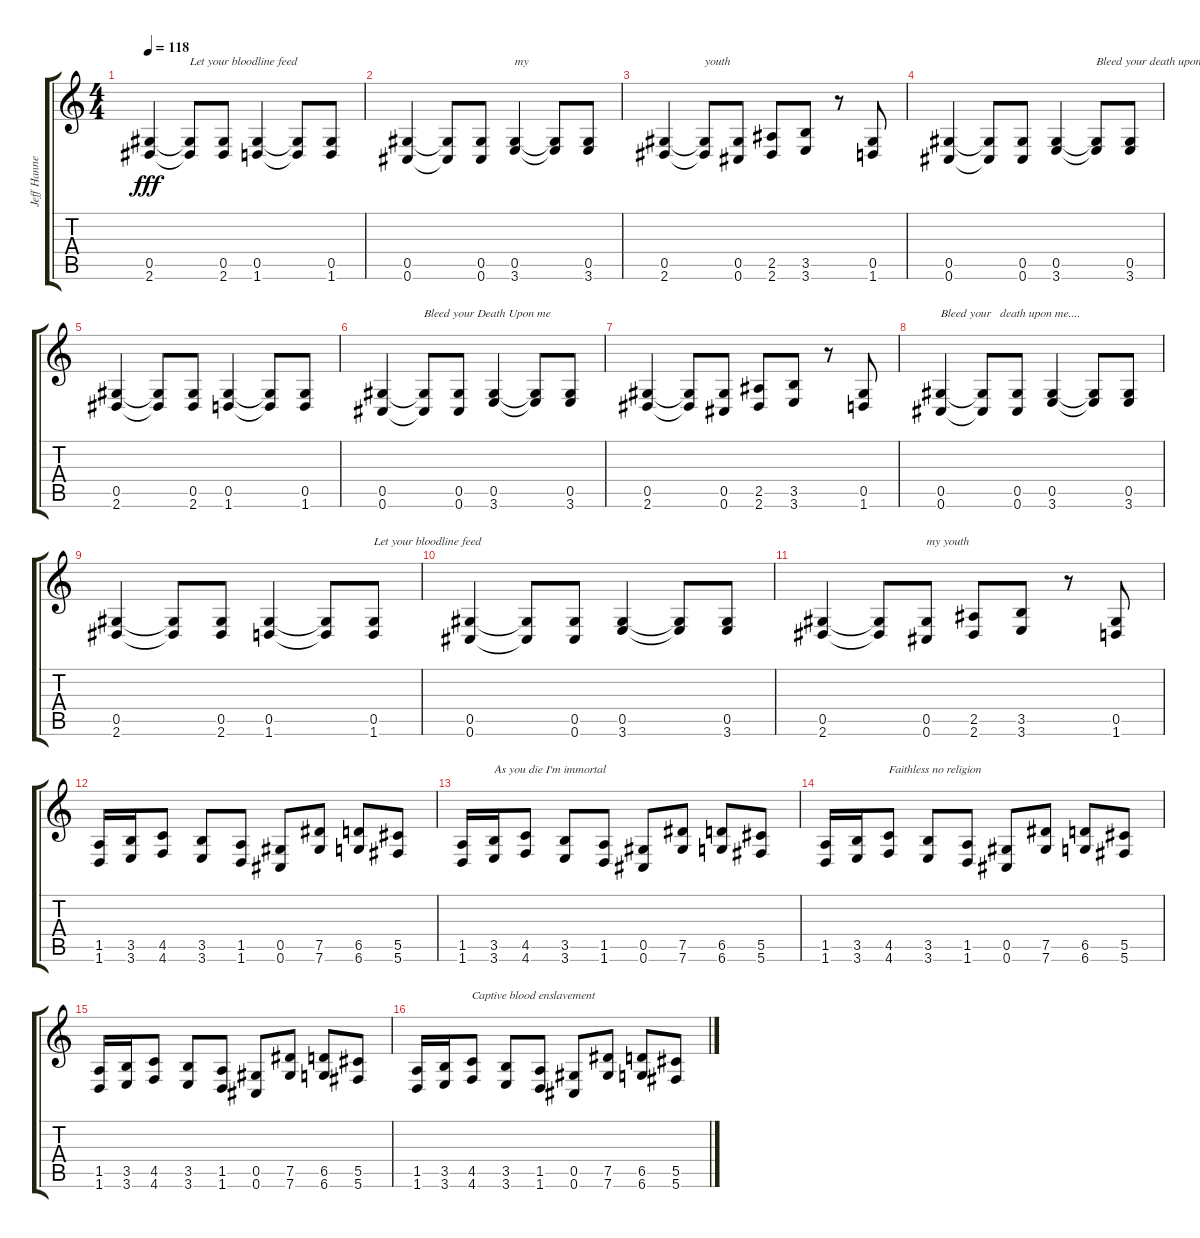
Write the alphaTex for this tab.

\track ("Jeff Hanneman" "Jeff Hanne") {instrument distortionguitar}
\staff {score tabs}
\tuning (Eb4 Bb3 Gb3 Db3 Ab2 Db2) {hide}
\ts (4 4)
\tempo 118
\clef g2
\ks c
(0.5 2.6).4{dy fff} (0.5{t} 2.6{t}).8{txt "Let your bloodline feed "} (0.5 2.6).8 (0.5 1.6).4 (0.5{t} 1.6{t}).8 (0.5 1.6).8 |
(0.5 0.6).4 (0.5{t} 0.6{t}).8 (0.5 0.6).8 (0.5 3.6).4{txt "my"} (0.5{t} 3.6{t}).8 (0.5 3.6).8 |
(0.5 2.6).4 (0.5{t} 2.6{t}).8{txt "youth"} (0.5 0.6).8 (2.5 2.6).8 (3.5 3.6).8 r.8 (0.5 1.6).8 |
(0.5 0.6).4 (0.5{t} 0.6{t}).8 (0.5 0.6).8 (0.5 3.6).4 (0.5{t} 3.6{t}).8{txt "Bleed your death upon me"} (0.5 3.6).8 |
(0.5 2.6).4 (0.5{t} 2.6{t}).8 (0.5 2.6).8 (0.5 1.6).4 (0.5{t} 1.6{t}).8 (0.5 1.6).8 |
(0.5 0.6).4 (0.5{t} 0.6{t}).8{txt "Bleed your Death Upon me"} (0.5 0.6).8 (0.5 3.6).4 (0.5{t} 3.6{t}).8 (0.5 3.6).8 |
(0.5 2.6).4 (0.5{t} 2.6{t}).8 (0.5 0.6).8 (2.5 2.6).8 (3.5 3.6).8 r.8 (0.5 1.6).8 |
(0.5 0.6).4{txt "Bleed your   death upon me...."} (0.5{t} 0.6{t}).8 (0.5 0.6).8 (0.5 3.6).4 (0.5{t} 3.6{t}).8 (0.5 3.6).8 |
(0.5 2.6).4 (0.5{t} 2.6{t}).8 (0.5 2.6).8 (0.5 1.6).4 (0.5{t} 1.6{t}).8 (0.5 1.6).8{txt "Let your bloodline feed "} |
(0.5 0.6).4 (0.5{t} 0.6{t}).8 (0.5 0.6).8 (0.5 3.6).4 (0.5{t} 3.6{t}).8 (0.5 3.6).8 |
(0.5 2.6).4 (0.5{t} 2.6{t}).8 (0.5 0.6).8{txt "my youth"} (2.5 2.6).8 (3.5 3.6).8 r.8 (0.5 1.6).8 |
(1.5 1.6).16 (3.5 3.6).16 (4.5 4.6).8 (3.5 3.6).8 (1.5 1.6).8 (0.5 0.6).8 (7.5 7.6).8 (6.5 6.6).8 (5.5 5.6).8 |
(1.5 1.6).16 (3.5 3.6).16{txt "As you die I'm immortal"} (4.5 4.6).8 (3.5 3.6).8 (1.5 1.6).8 (0.5 0.6).8 (7.5 7.6).8 (6.5 6.6).8 (5.5 5.6).8 |
(1.5 1.6).16 (3.5 3.6).16 (4.5 4.6).8{txt "Faithless no religion"} (3.5 3.6).8 (1.5 1.6).8 (0.5 0.6).8 (7.5 7.6).8 (6.5 6.6).8 (5.5 5.6).8 |
(1.5 1.6).16 (3.5 3.6).16 (4.5 4.6).8 (3.5 3.6).8 (1.5 1.6).8 (0.5 0.6).8 (7.5 7.6).8 (6.5 6.6).8 (5.5 5.6).8 |
(1.5 1.6).16 (3.5 3.6).16 (4.5 4.6).8{txt "Captive blood enslavement"} (3.5 3.6).8 (1.5 1.6).8 (0.5 0.6).8 (7.5 7.6).8 (6.5 6.6).8 (5.5 5.6).8
